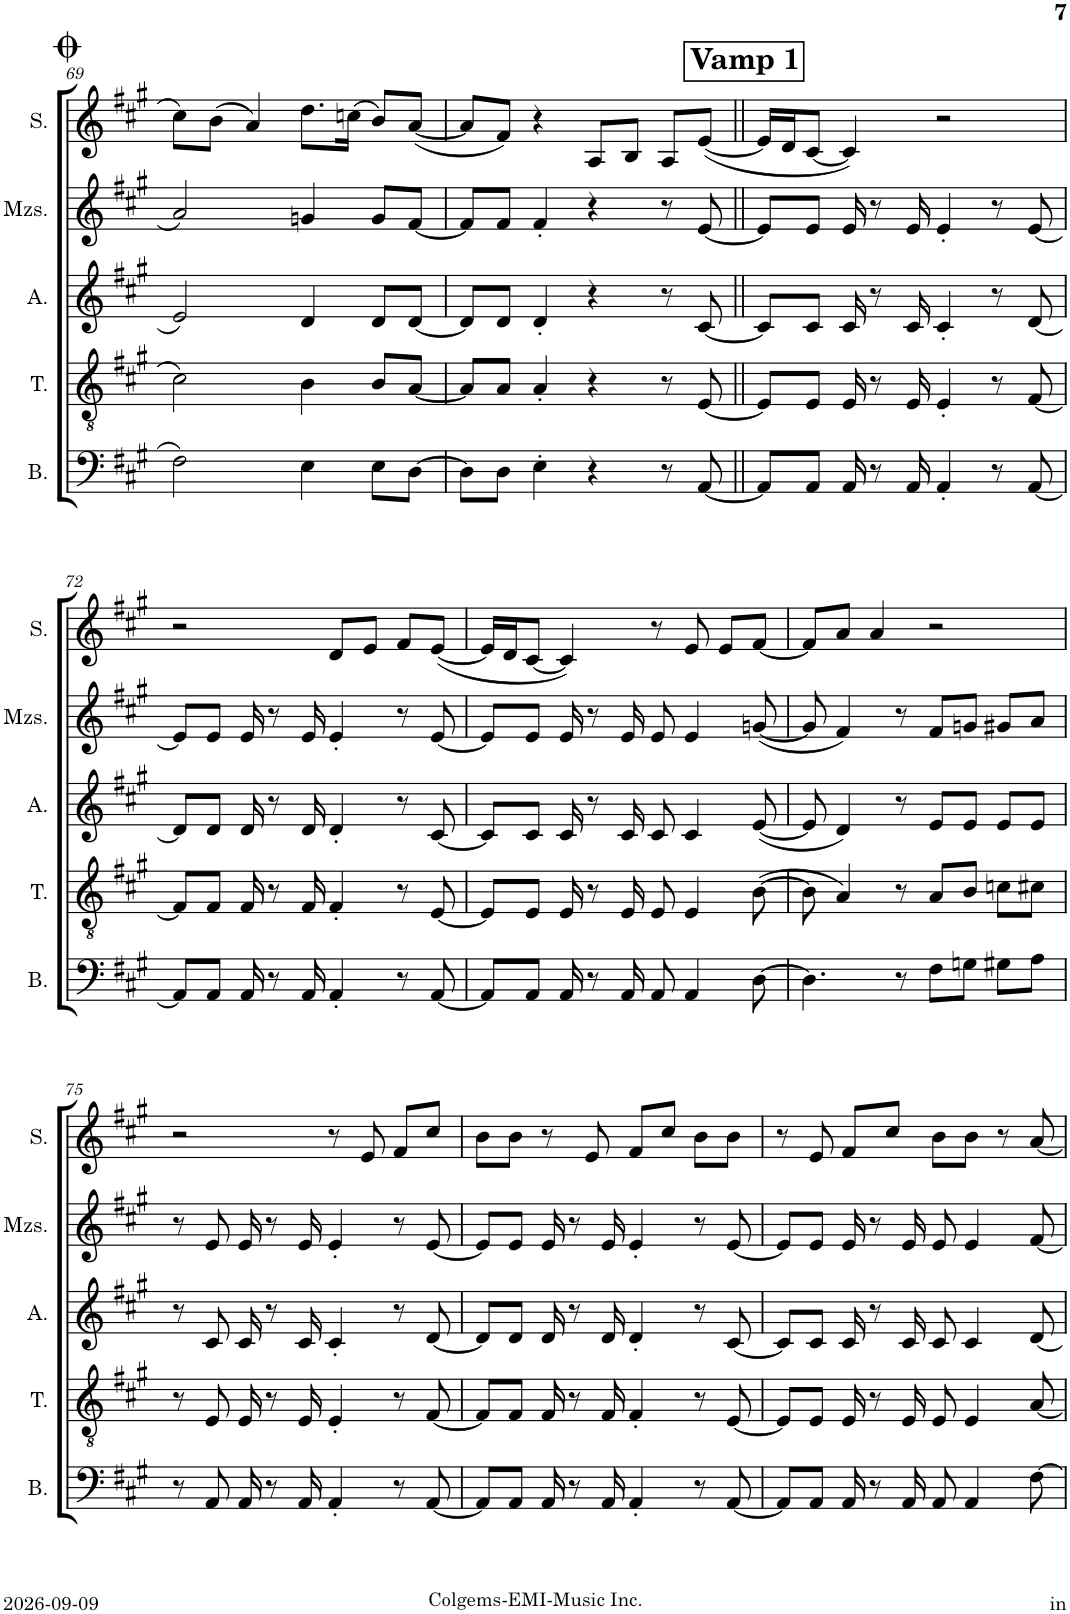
**kern	**kern	**kern	**kern	**kern
*part5	*part4	*part3	*part2	*part1
*staff5	*staff4	*staff3	*staff2	*staff1
*I"Bass	*I"Tenor	*I"Alto	*I"Mezzosopran	*I"Soprano
*I'B.	*I'T.	*I'A.	*I'Mzs.	*I'S.
!!LO:PB:g=z
*clefF4	*clefGv2	*clefG2	*clefG2	*clefG2
*k[f#c#g#]	*k[f#c#g#]	*k[f#c#g#]	*k[f#c#g#]	*k[f#c#g#]
*M4/4	*M4/4	*M4/4	*M4/4	*M4/4
=69	=69	=69	=69	=69
2F#\	2c#\	2e/	2a/	8cc#\L
.	.	.	.	(8b\J
.	.	.	.	4a/)
4E\	4B\	4d/	4gn/	8.dd\L
.	.	.	.	(16ccn\Jk
8E\L	8B/L	8d/L	8g/L	8b/L)
[8D\J	[8A/J	[8d/J	[8f#/J	([8a/J
=70	=70	=70	=70	=70
8D\L]	8A/L]	8d/L]	8f#/L]	8a/L]
8D\J	8A/J	8d/J	8f#/J	8f#/J)
4E'\	4A'/	4d'/	4f#'/	4r
4r	4r	4r	4r	8A/L
.	.	.	.	8B/J
8r	8r	8r	8r	8A/L
[8AA/	[8E/	[8c#/	[8e/	([8e/J
!!LO:REH:place=s1:a:B:cj:fs=14:t=Vamp 1
=71||	=71||	=71||	=71||	=71||
8AA/L]	8E/L]	8c#/L]	8e/L]	16e/LL]
.	.	.	.	16d/J
8AA/J	8E/J	8c#/J	8e/J	[8c#/J
16AA/	16E/	16c#/	16e/	4c#/])
8r	8r	8r	8r	.
16AA/	16E/	16c#/	16e/	.
4AA'/	4E'/	4c#'/	4e'/	2r
8r	8r	8r	8r	.
[8AA/	[8F#/	[8d/	[8e/	.
!!LO:LB:g=z
=72	=72	=72	=72	=72
8AA/L]	8F#/L]	8d/L]	8e/L]	2r
8AA/J	8F#/J	8d/J	8e/J	.
16AA/	16F#/	16d/	16e/	.
8r	8r	8r	8r	.
16AA/	16F#/	16d/	16e/	.
4AA'/	4F#'/	4d'/	4e'/	8d/L
.	.	.	.	8e/J
8r	8r	8r	8r	8f#/L
[8AA/	[8E/	[8c#/	[8e/	([8e/J
=73	=73	=73	=73	=73
8AA/L]	8E/L]	8c#/L]	8e/L]	16e/LL]
.	.	.	.	16d/J
8AA/J	8E/J	8c#/J	8e/J	[8c#/J
16AA/	16E/	16c#/	16e/	4c#/])
8r	8r	8r	8r	.
16AA/	16E/	16c#/	16e/	.
8AA/	8E/	8c#/	8e/	8r
4AA/	4E/	4c#/	4e/	8e/
.	.	.	.	8e/L
[8D\	([8B\	([8e/	([8gn/	[8f#/J
=74	=74	=74	=74	=74
4.D\]	8B\]	8e/]	8g/]	8f#/L]
.	4A/)	4d/)	4f#/)	8a/J
.	.	.	.	4a/
8r	8r	8r	8r	.
8F#\L	8A/L	8e/L	8f#/L	2r
8Gn\J	8B/J	8e/J	8gn/J	.
8G#X\L	8cn\L	8e/L	8g#X/L	.
8A\J	8c#X\J	8e/J	8a/J	.
!!LO:LB:g=z
=75	=75	=75	=75	=75
8r	8r	8r	8r	2r
8AA/	8E/	8c#/	8e/	.
16AA/	16E/	16c#/	16e/	.
8r	8r	8r	8r	.
16AA/	16E/	16c#/	16e/	.
4AA'/	4E'/	4c#'/	4e'/	8r
.	.	.	.	8e/
8r	8r	8r	8r	8f#/L
[8AA/	[8F#/	[8d/	[8e/	8cc#/J
=76	=76	=76	=76	=76
8AA/L]	8F#/L]	8d/L]	8e/L]	8b\L
8AA/J	8F#/J	8d/J	8e/J	8b\J
16AA/	16F#/	16d/	16e/	8r
8r	8r	8r	8r	.
.	.	.	.	8e/
16AA/	16F#/	16d/	16e/	.
4AA'/	4F#'/	4d'/	4e'/	8f#/L
.	.	.	.	8cc#/J
8r	8r	8r	8r	8b\L
[8AA/	[8E/	[8c#/	[8e/	8b\J
=77	=77	=77	=77	=77
8AA/L]	8E/L]	8c#/L]	8e/L]	8r
8AA/J	8E/J	8c#/J	8e/J	8e/
16AA/	16E/	16c#/	16e/	8f#/L
8r	8r	8r	8r	.
.	.	.	.	8cc#/J
16AA/	16E/	16c#/	16e/	.
8AA/	8E/	8c#/	8e/	8b\L
4AA/	4E/	4c#/	4e/	8b\J
.	.	.	.	8r
[8F#\	[8A/	[8d/	[8f#/	[8a/
=	=	=	=	=
*-	*-	*-	*-	*-
